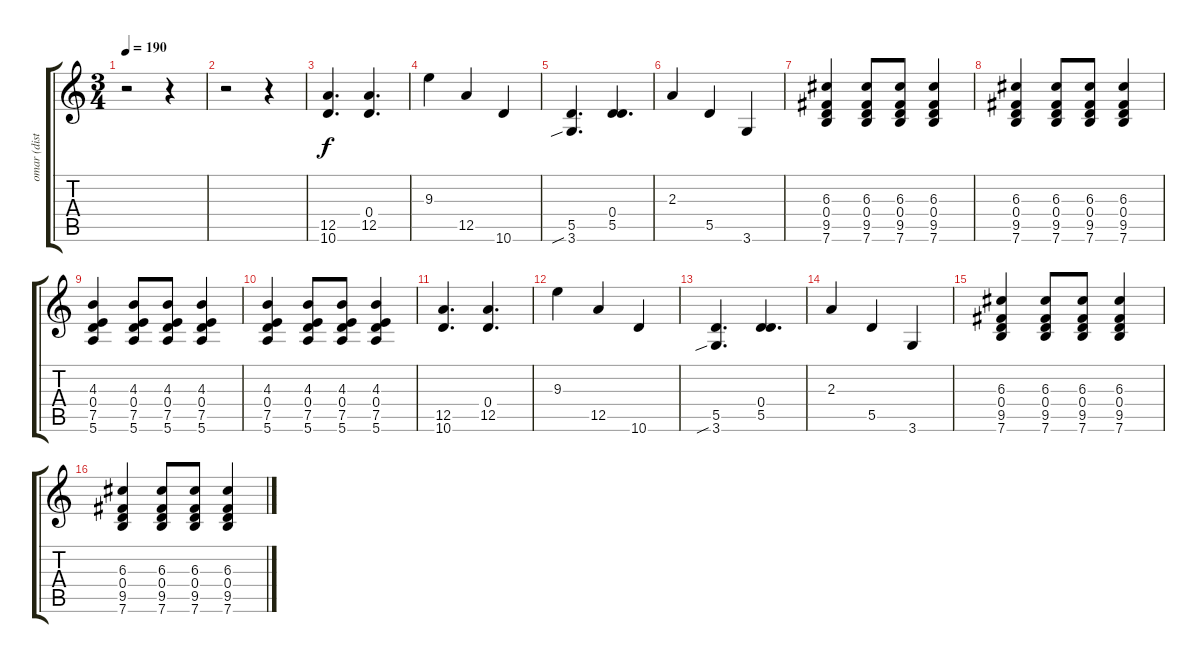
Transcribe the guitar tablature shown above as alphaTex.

\track ("omar (distor)" "omar (dist") {instrument overdrivenguitar}
\staff {score tabs}
\tuning (E4 B3 G3 D3 A2 E2) {hide}
\ts (3 4)
\tempo 190
\clef g2
\ks c
r.2{dy f} r.4 |
r.2 r.4 |
(12.5 10.6).4{d} (0.4 12.5).4{d} |
9.3.4 12.5.4 10.6.4 |
(5.5 3.6{sib}).4{d} (0.4 5.5).4{d} |
2.3.4 5.5.4 3.6.4 |
(6.3 0.4 9.5 7.6).4 (6.3 0.4 9.5 7.6).8 (6.3 0.4 9.5 7.6).8 (6.3 0.4 9.5 7.6).4 |
(6.3 0.4 9.5 7.6).4 (6.3 0.4 9.5 7.6).8 (6.3 0.4 9.5 7.6).8 (6.3 0.4 9.5 7.6).4 |
(4.3 0.4 7.5 5.6).4 (4.3 0.4 7.5 5.6).8 (4.3 0.4 7.5 5.6).8 (4.3 0.4 7.5 5.6).4 |
(4.3 0.4 7.5 5.6).4 (4.3 0.4 7.5 5.6).8 (4.3 0.4 7.5 5.6).8 (4.3 0.4 7.5 5.6).4 |
(12.5 10.6).4{d} (0.4 12.5).4{d} |
9.3.4 12.5.4 10.6.4 |
(5.5 3.6{sib}).4{d} (0.4 5.5).4{d} |
2.3.4 5.5.4 3.6.4 |
(6.3 0.4 9.5 7.6).4 (6.3 0.4 9.5 7.6).8 (6.3 0.4 9.5 7.6).8 (6.3 0.4 9.5 7.6).4 |
(6.3 0.4 9.5 7.6).4 (6.3 0.4 9.5 7.6).8 (6.3 0.4 9.5 7.6).8 (6.3 0.4 9.5 7.6).4
